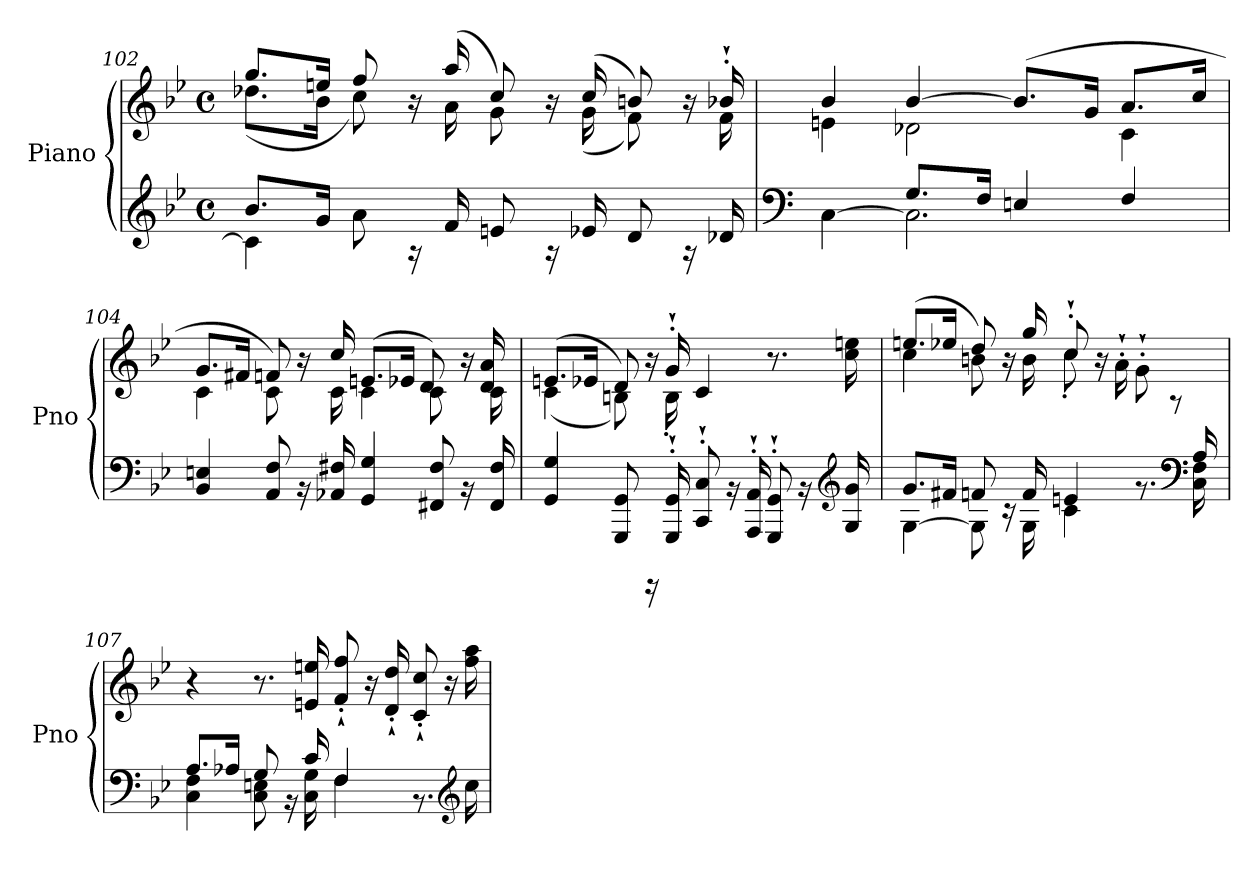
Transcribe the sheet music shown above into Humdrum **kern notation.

**kern	**kern	**dynam
*part1	*part1	*part1
*staff2	*staff1	*staff1/2
*I"Piano	*	*
*I'Pno	*	*
!!LO:PB:g=z
*clefG2	*clefG2	*
*k[b-e-]	*k[b-e-]	*
*M4/4	*M4/4	*
*met(c)	*met(c)	*
=102	=102	=102
*^	*^	*
*	*^	*	*^	*
1ryy	4c\]	8.b-/L	4ryy	(<8.dd-X\L	8.gg/L	.
.	.	16g/Jk	.	16b-\Jk	16een/Jk	.
.	8ryy	8a\	8ryy	8cc\)	8ff/	.
.	16r	16ryy	16r	16ryy	16ryy	.
.	16ryy	16f/	16ryy	16a\	(>16aa/	.
.	8ryy	8en/	8ryy	8g\	8cc/)	.
.	16r	16ryy	16r	16ryy	16ryy	.
.	16ryy	16e-X/	16ryy	(<16g\	(>16cc/	.
.	8ryy	8d/	8ryy	8f\)	8bn/)	.
.	16rA	16ryy	16r	16ryy	16ryy	.
.	16ryy	16d-X/	16ryy	16f\	16b-X'`/	.
*	*	*	*v	*v	*v	*
=103	=103	=103	=103	=103
*clefF4	*	*	*	*
*	*	*	*^	*
1ryy	4ryy	[4C\	4b-/	4en\	.
.	8.G/L	2.C\]	[4b-/	2d-X\	.
.	16F/Jk	.	.	.	.
.	4En/	.	(>8.b-/L]	.	.
.	.	.	16g/Jk	.	.
.	4F/	.	8.a/L	4c\	.
.	.	.	16cc/Jk	.	.
!!LO:LB:g=z
=104	=104	=104	=104	=104	=104
*	*	*	*	*^	*
!	!	!	!	!	!	!LO:DY:a=2
1ryy	4BB-/ 4En/	4ryy	4ryy	4c\	8.g/L	other-dynamics
.	.	.	.	.	16f#X/Jk	.
.	8ryy	8AA/ 8F/	8ryy	8c\	8fn/)	.
.	16r	16ryy	16r	16ryy	16ryy	.
.	16ryy	16AA-X/ 16F#X/	16ryy	16c\	16cc/	.
.	4GG/ 4G/	4ryy	4ryy	4c\	(>8.en/L	.
.	.	.	.	.	16e-X/Jk	.
.	8ryy	8FF#X/ 8F#/	8ryy	8c\	8d/)	.
.	16r	16ryy	16r	16ryy	16ryy	.
.	16ryy	16FF#/ 16F#/	16ryy	16c\	16d/ 16a/	.
=105	=105	=105	=105	=105	=105	=105
1ryy	4GG/ 4G/	4ryy	4ryy	(<4c\	(>8.en/L	.
.	.	.	.	.	16e-X/Jk	.
.	8ryy	8GGG/ 8GG/	8ryy	8Bn\)	8d/)	.
.	16rEEEE	16ryy	16r	16ryy	16ryy	.
.	16ryy	16GGG/'` 16GG/'`	16ryy	16B'\	16g'`/	.
.	8ryy	8CC/'` 8C/'`	4c/	2ryy	2ryy	.
.	16r	16ryy	.	.	.	.
.	16ryy	16AAA/'` 16AA/'`	.	.	.	.
.	8ryy	8GGG/'` 8GG/'`	8.r	.	.	.
.	16r	8ryy	.	.	.	.
*clefG2	*	*	*	*	*	*
.	16G/ 16g/	.	16cc\ 16een\	.	.	.
!!LO:LB:g=z	!!	!!
=106	=106	=106	=106	=106	=106	=106
*	*	*^	*	*	*	*
1ryy	4ryy	[4G\	8.g/L	4ryy	4cc\	(>8.een/L	.
.	.	.	16f#X/Jk	.	.	16ee-X/Jk	.
.	8ryy	8G\]	8fn/	8ryy	8bn\	8dd/)	.
.	16r	16ryy	16ryy	16r	16ryy	16ryy	.
.	16ryy	16G\	16f/	16ryy	16b\	16gg/	.
.	4en/	4c\	2ryy	8ryy	8cc'\	8cc'`/	.
.	.	.	.	16r	16ryy	4.ryy	.
.	.	.	.	16ryy	16a'`\	.	.
.	8.r	8.ryy	.	8ryy	8g'`\	.	.
.	.	.	.	8rA	8ryy	.	.
*clefF4	*	*	*	*	*	*	*
.	16A/	16C\ 16F\	.	.	.	.	.
*	*	*	*	*	*v	*v	*
=107	=107	=107	=107	=107	=107	=107
1ryy	4C\ 4F\	4ryy	8.A/L	4r	2ryy	.
.	.	.	16A-X/Jk	.	.	.
.	8ryy	8C\ 8En\	8G/	8.r	.	.
.	16r	16ryy	16ryy	.	.	.
.	16ryy	16C\ 16G\	16c/	16en/ 16een/	.	.
.	4F/	4F\	2ryy	8ryy	8f/'` 8ff/'`	.
.	.	.	.	16r	16ryy	.
.	.	.	.	16ryy	16d/'` 16dd/'`	.
.	8.r	4ryy	.	8ryy	8c/'` 8cc/'`	.
.	.	.	.	16r	8ryy	.
*clefG2	*	*	*	*	*	*
.	16cc\	.	.	16ff\ 16aa\	.	.
*v	*v	*v	*v	*	*	*
*	*v	*v	*
=	=	=
*-	*-	*-
